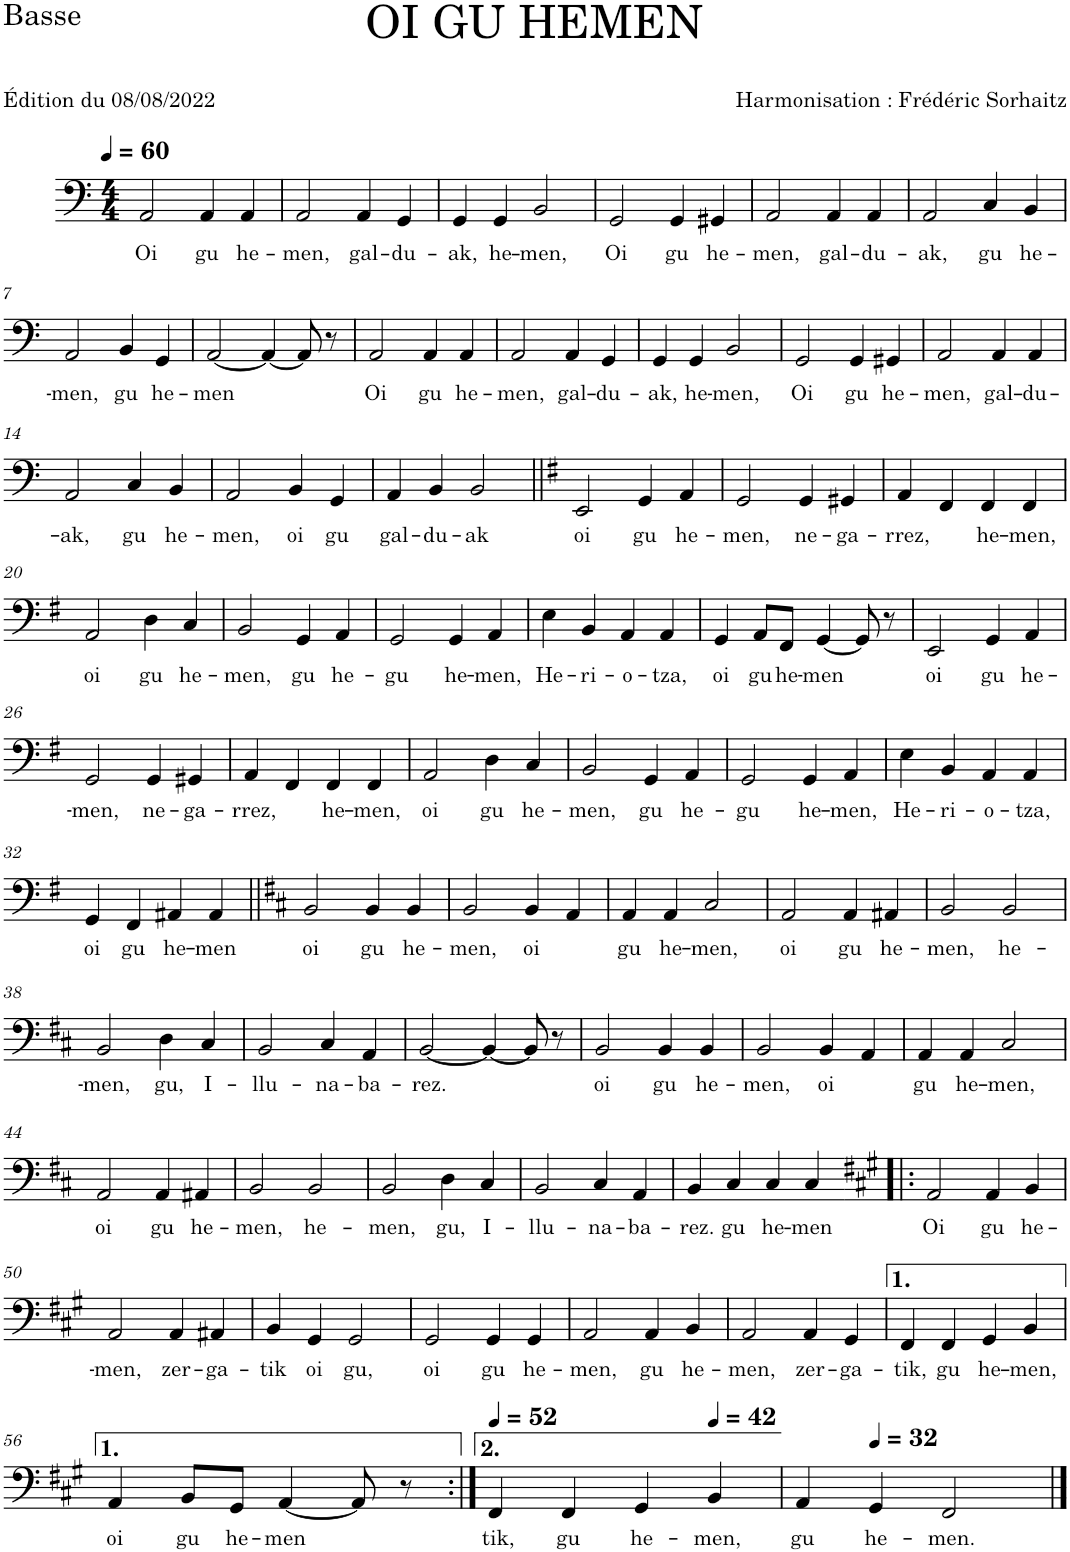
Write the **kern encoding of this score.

**kern	**text
*part1	*part1
*staff1	*staff1
*I"Basse	*
*I'B.	*
*clefF4	*
*k[]	*
*M4/4	*
*MM60	*
=1	=1
!	!LO:LY:b
2AA/	Oi
!	!LO:LY:b
4AA/	gu
!	!LO:LY:b
4AA/	he-
=2	=2
!	!LO:LY:b
2AA/	-men,
!	!LO:LY:b
4AA/	gal-
!	!LO:LY:b
4GG/	-du-
=3	=3
!	!LO:LY:b
4GG/	-ak,
!	!LO:LY:b
4GG/	he-
!	!LO:LY:b
2BB/	-men,
=4	=4
!	!LO:LY:b
2GG/	Oi
!	!LO:LY:b
4GG/	gu
!	!LO:LY:b
4GG#X/	he-
=5	=5
!	!LO:LY:b
2AA/	-men,
!	!LO:LY:b
4AA/	gal-
!	!LO:LY:b
4AA/	-du-
=6	=6
!	!LO:LY:b
2AA/	-ak,
!	!LO:LY:b
4C/	gu
!	!LO:LY:b
4BB/	he-
!!LO:LB:g=z
=7	=7
!	!LO:LY:b
2AA/	-men,
!	!LO:LY:b
4BB/	gu
!	!LO:LY:b
4GG/	he-
=8	=8
!	!LO:LY:b
[2AA/	-men
4AA/_	.
8AA/]	.
8r	.
=9	=9
!	!LO:LY:b
2AA/	Oi
!	!LO:LY:b
4AA/	gu
!	!LO:LY:b
4AA/	he-
=10	=10
!	!LO:LY:b
2AA/	-men,
!	!LO:LY:b
4AA/	gal-
!	!LO:LY:b
4GG/	-du-
=11	=11
!	!LO:LY:b
4GG/	-ak,
!	!LO:LY:b
4GG/	he-
!	!LO:LY:b
2BB/	-men,
=12	=12
!	!LO:LY:b
2GG/	Oi
!	!LO:LY:b
4GG/	gu
!	!LO:LY:b
4GG#X/	he-
=13	=13
!	!LO:LY:b
2AA/	-men,
!	!LO:LY:b
4AA/	gal-
!	!LO:LY:b
4AA/	-du-
!!LO:LB:g=z
=14	=14
!	!LO:LY:b
2AA/	-ak,
!	!LO:LY:b
4C/	gu
!	!LO:LY:b
4BB/	he-
=15	=15
!	!LO:LY:b
2AA/	-men,
!	!LO:LY:b
4BB/	oi
!	!LO:LY:b
4GG/	gu
=16	=16
!	!LO:LY:b
4AA/	gal-
!	!LO:LY:b
4BB/	-du-
!	!LO:LY:b
2BB/	-ak
=17||	=17||
*k[f#]	*
!	!LO:LY:b
2EE/	oi
!	!LO:LY:b
4GG/	gu
!	!LO:LY:b
4AA/	he-
=18	=18
!	!LO:LY:b
2GG/	-men,
!	!LO:LY:b
4GG/	ne-
!	!LO:LY:b
4GG#X/	-ga-
=19	=19
!	!LO:LY:b
4AA/	-rrez,
4FF#/	.
!	!LO:LY:b
4FF#/	he-
!	!LO:LY:b
4FF#/	-men,
!!LO:LB:g=z
=20	=20
!	!LO:LY:b
2AA/	oi
!	!LO:LY:b
4D\	gu
!	!LO:LY:b
4C/	he-
=21	=21
!	!LO:LY:b
2BB/	-men,
!	!LO:LY:b
4GG/	gu
!	!LO:LY:b
4AA/	he-
=22	=22
!	!LO:LY:b
2GG/	gu
!	!LO:LY:b
4GG/	he-
!	!LO:LY:b
4AA/	-men,
=23	=23
!	!LO:LY:b
4E\	He-
!	!LO:LY:b
4BB/	-ri-
!	!LO:LY:b
4AA/	-o-
!	!LO:LY:b
4AA/	-tza,
=24	=24
!	!LO:LY:b
4GG/	oi
!	!LO:LY:b
8AA/L	gu
!	!LO:LY:b
8FF#/J	he-
!	!LO:LY:b
[4GG/	-men
8GG/]	.
8r	.
=25	=25
!	!LO:LY:b
2EE/	oi
!	!LO:LY:b
4GG/	gu
!	!LO:LY:b
4AA/	he-
!!LO:LB:g=z
=26	=26
!	!LO:LY:b
2GG/	-men,
!	!LO:LY:b
4GG/	ne-
!	!LO:LY:b
4GG#X/	-ga-
=27	=27
!	!LO:LY:b
4AA/	-rrez,
4FF#/	.
!	!LO:LY:b
4FF#/	he-
!	!LO:LY:b
4FF#/	-men,
=28	=28
!	!LO:LY:b
2AA/	oi
!	!LO:LY:b
4D\	gu
!	!LO:LY:b
4C/	he-
=29	=29
!	!LO:LY:b
2BB/	-men,
!	!LO:LY:b
4GG/	gu
!	!LO:LY:b
4AA/	he-
=30	=30
!	!LO:LY:b
2GG/	gu
!	!LO:LY:b
4GG/	he-
!	!LO:LY:b
4AA/	-men,
=31	=31
!	!LO:LY:b
4E\	He-
!	!LO:LY:b
4BB/	-ri-
!	!LO:LY:b
4AA/	-o-
!	!LO:LY:b
4AA/	-tza,
!!LO:LB:g=z
=32	=32
!	!LO:LY:b
4GG/	oi
!	!LO:LY:b
4FF#/	gu
!	!LO:LY:b
4AA#X/	he-
!	!LO:LY:b
4AA#/	-men
=33||	=33||
*k[f#c#]	*
!	!LO:LY:b
2BB/	oi
!	!LO:LY:b
4BB/	gu
!	!LO:LY:b
4BB/	he-
=34	=34
!	!LO:LY:b
2BB/	-men,
!	!LO:LY:b
4BB/	oi
4AA/	.
=35	=35
!	!LO:LY:b
4AA/	gu
!	!LO:LY:b
4AA/	he-
!	!LO:LY:b
2C#/	-men,
=36	=36
!	!LO:LY:b
2AA/	oi
!	!LO:LY:b
4AA/	gu
!	!LO:LY:b
4AA#X/	he-
=37	=37
!	!LO:LY:b
2BB/	-men,
!	!LO:LY:b
2BB/	he-
!!LO:LB:g=z
=38	=38
!	!LO:LY:b
2BB/	-men,
!	!LO:LY:b
4D\	gu,
!	!LO:LY:b
4C#/	I-
=39	=39
!	!LO:LY:b
2BB/	-llu-
!	!LO:LY:b
4C#/	-na-
!	!LO:LY:b
4AA/	-ba-
=40	=40
!	!LO:LY:b
[2BB/	-rez.
4BB/_	.
8BB/]	.
8r	.
=41	=41
!	!LO:LY:b
2BB/	oi
!	!LO:LY:b
4BB/	gu
!	!LO:LY:b
4BB/	he-
=42	=42
!	!LO:LY:b
2BB/	-men,
!	!LO:LY:b
4BB/	oi
4AA/	.
=43	=43
!	!LO:LY:b
4AA/	gu
!	!LO:LY:b
4AA/	he-
!	!LO:LY:b
2C#/	-men,
!!LO:LB:g=z
=44	=44
!	!LO:LY:b
2AA/	oi
!	!LO:LY:b
4AA/	gu
!	!LO:LY:b
4AA#X/	he-
=45	=45
!	!LO:LY:b
2BB/	-men,
!	!LO:LY:b
2BB/	he-
=46	=46
!	!LO:LY:b
2BB/	-men,
!	!LO:LY:b
4D\	gu,
!	!LO:LY:b
4C#/	I-
=47	=47
!	!LO:LY:b
2BB/	-llu-
!	!LO:LY:b
4C#/	-na-
!	!LO:LY:b
4AA/	-ba-
=48	=48
!	!LO:LY:b
4BB/	-rez.
!	!LO:LY:b
4C#/	gu
!	!LO:LY:b
4C#/	he-
!	!LO:LY:b
4C#/	-men
=49!|:	=49!|:
*k[f#c#g#]	*
!	!LO:LY:b
2AA/	Oi
!	!LO:LY:b
4AA/	gu
!	!LO:LY:b
4BB/	he-
!!LO:LB:g=z
=50	=50
!	!LO:LY:b
2AA/	-men,
!	!LO:LY:b
4AA/	zer-
!	!LO:LY:b
4AA#X/	-ga-
=51	=51
!	!LO:LY:b
4BB/	-tik
!	!LO:LY:b
4GG#/	oi
!	!LO:LY:b
2GG#/	gu,
=52	=52
!	!LO:LY:b
2GG#/	oi
!	!LO:LY:b
4GG#/	gu
!	!LO:LY:b
4GG#/	he-
=53	=53
!	!LO:LY:b
2AA/	-men,
!	!LO:LY:b
4AA/	gu
!	!LO:LY:b
4BB/	he-
=54	=54
!	!LO:LY:b
2AA/	-men,
!	!LO:LY:b
4AA/	zer-
!	!LO:LY:b
4GG#/	-ga-
=55	=55
!	!LO:LY:b
4FF#/	-tik,
!	!LO:LY:b
4FF#/	gu
!	!LO:LY:b
4GG#/	he-
!	!LO:LY:b
4BB/	-men,
!!LO:LB:g=z
=56	=56
!	!LO:LY:b
4AA/	oi
!	!LO:LY:b
8BB/L	gu
!	!LO:LY:b
8GG#/J	he-
!	!LO:LY:b
[4AA/	-men
8AA/]	.
8r	.
=57:|!	=57:|!
*MM52	*
!	!LO:LY:b
4FF#/	-tik,
!	!LO:LY:b
4FF#/	gu
!	!LO:LY:b
4GG#/	he-
*MM42	*
!	!LO:LY:b
4BB/	-men,
=58	=58
!	!LO:LY:b
4AA/	gu
*MM32	*
!	!LO:LY:b
4GG#/	he-
!	!LO:LY:b
2FF#/	-men.
==	==
*-	*-
